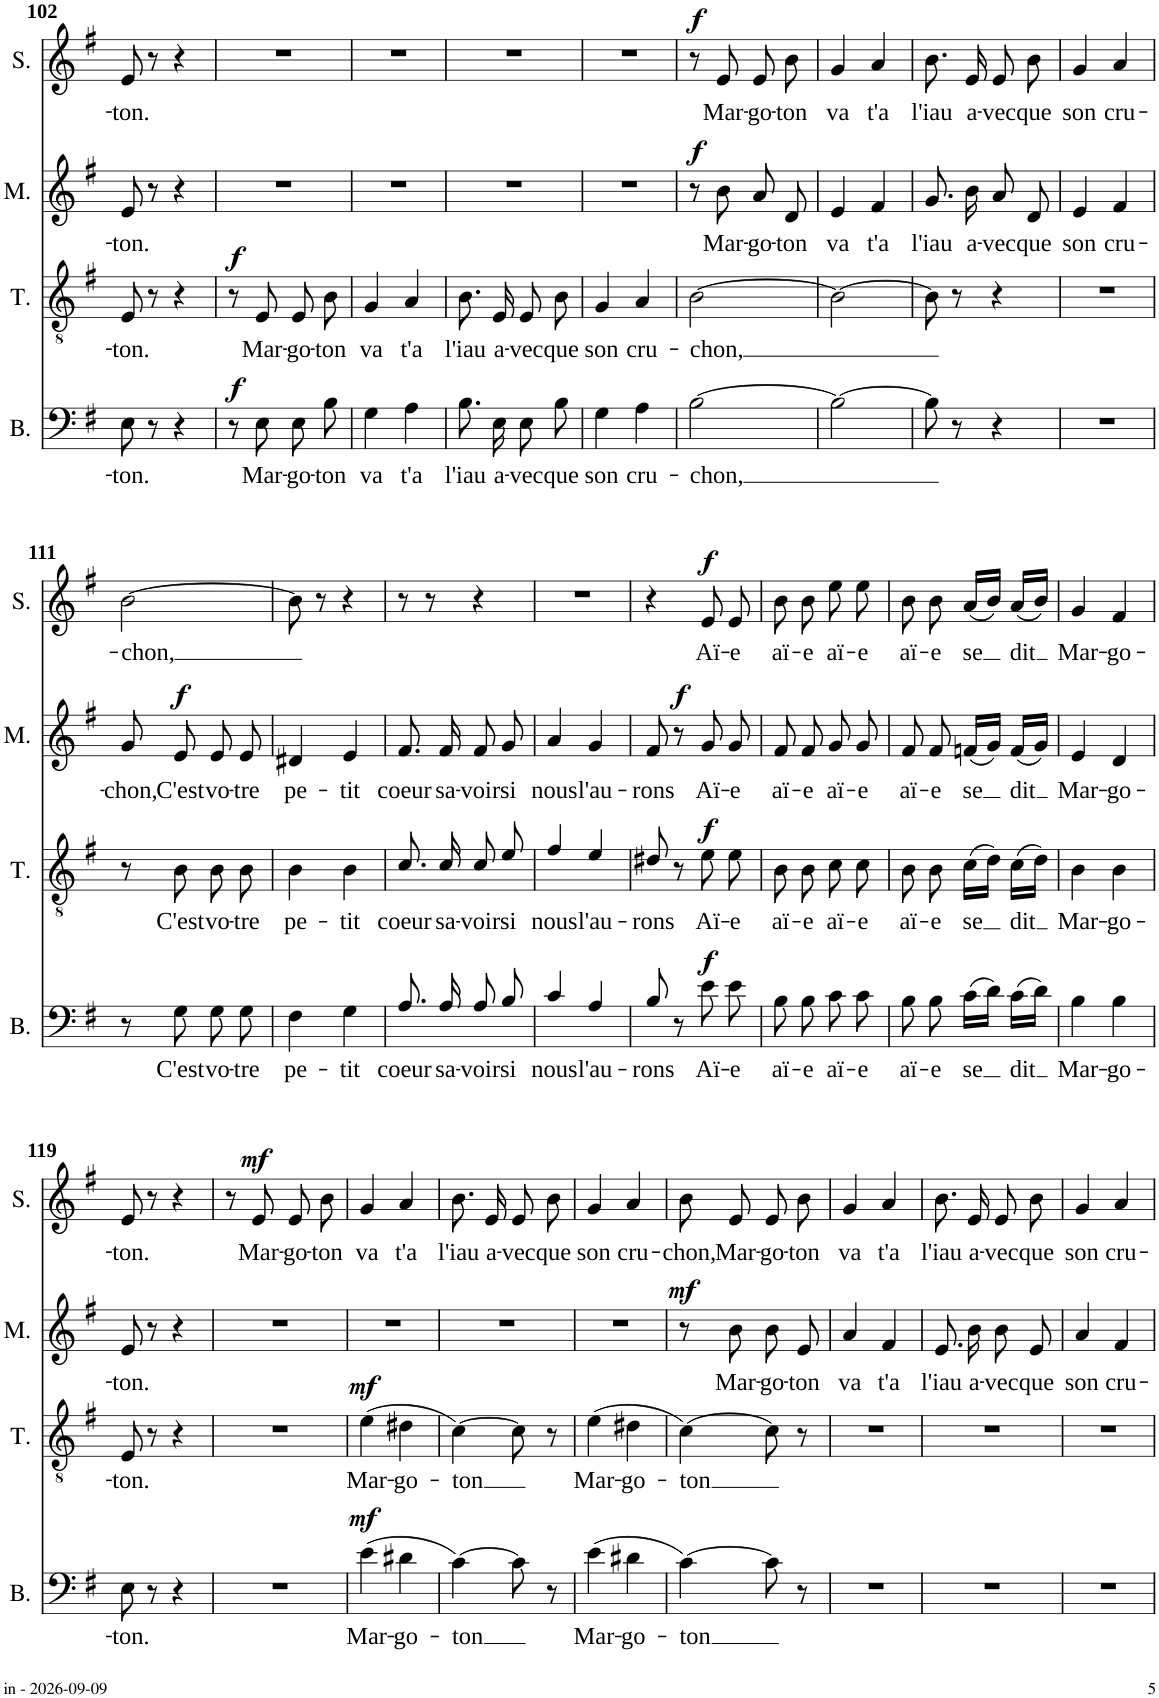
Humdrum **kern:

**kern	**text	**dynam	**kern	**text	**dynam	**kern	**text	**dynam	**kern	**text	**dynam
*part4	*part4	*part4	*part3	*part3	*part3	*part2	*part2	*part2	*part1	*part1	*part1
*staff4	*staff4	*staff4	*staff3	*staff3	*staff3	*staff2	*staff2	*staff2	*staff1	*staff1	*staff1
*I"Basse	*	*	*I"Ténor	*	*	*I"Mezzos	*	*	*I"Sopranos	*	*
*I'B.	*	*	*I'T.	*	*	*I'M.	*	*	*I'S.	*	*
!!LO:PB:g=z
*clefF4	*	*	*clefGv2	*	*	*clefG2	*	*	*clefG2	*	*
*k[f#]	*	*	*k[f#]	*	*	*k[f#]	*	*	*k[f#]	*	*
*M2/4	*	*	*M2/4	*	*	*M2/4	*	*	*M2/4	*	*
=102	=102	=102	=102	=102	=102	=102	=102	=102	=102	=102	=102
!	!LO:LY:b	!	!	!LO:LY:b	!	!	!LO:LY:b	!	!	!LO:LY:b	!
8E\	-ton.	.	8E/	-ton.	.	8e/	-ton.	.	8e/	-ton.	.
8r	.	.	8r	.	.	8r	.	.	8r	.	.
4r	.	.	4r	.	.	4r	.	.	4r	.	.
=103	=103	=103	=103	=103	=103	=103	=103	=103	=103	=103	=103
!	!	!LO:DY:a	!	!	!LO:DY:a	!	!	!	!	!	!
8r	.	f	8r	.	f	2r	.	.	2r	.	.
!	!LO:LY:b	!	!	!LO:LY:b	!	!	!	!	!	!	!
8E\	Mar-	.	8E/	Mar-	.	.	.	.	.	.	.
!	!LO:LY:b	!	!	!LO:LY:b	!	!	!	!	!	!	!
8E\	-go-	.	8E/	-go-	.	.	.	.	.	.	.
!	!LO:LY:b	!	!	!LO:LY:b	!	!	!	!	!	!	!
8B\	-ton	.	8B\	-ton	.	.	.	.	.	.	.
=104	=104	=104	=104	=104	=104	=104	=104	=104	=104	=104	=104
!	!LO:LY:b	!	!	!LO:LY:b	!	!	!	!	!	!	!
4G\	va	.	4G/	va	.	2r	.	.	2r	.	.
!	!LO:LY:b	!	!	!LO:LY:b	!	!	!	!	!	!	!
4A\	t'a	.	4A/	t'a	.	.	.	.	.	.	.
=105	=105	=105	=105	=105	=105	=105	=105	=105	=105	=105	=105
!	!LO:LY:b	!	!	!LO:LY:b	!	!	!	!	!	!	!
8.B\	l'iau	.	8.B\	l'iau	.	2r	.	.	2r	.	.
!	!LO:LY:b	!	!	!LO:LY:b	!	!	!	!	!	!	!
16E\	a-	.	16E/	a-	.	.	.	.	.	.	.
!	!LO:LY:b	!	!	!LO:LY:b	!	!	!	!	!	!	!
8E\	-vec	.	8E/	-vec	.	.	.	.	.	.	.
!	!LO:LY:b	!	!	!LO:LY:b	!	!	!	!	!	!	!
8B\	que	.	8B\	que	.	.	.	.	.	.	.
=106	=106	=106	=106	=106	=106	=106	=106	=106	=106	=106	=106
!	!LO:LY:b	!	!	!LO:LY:b	!	!	!	!	!	!	!
4G\	son	.	4G/	son	.	2r	.	.	2r	.	.
!	!LO:LY:b	!	!	!LO:LY:b	!	!	!	!	!	!	!
4A\	cru-	.	4A/	cru-	.	.	.	.	.	.	.
=107	=107	=107	=107	=107	=107	=107	=107	=107	=107	=107	=107
!	!LO:LY:b	!	!	!LO:LY:b	!	!	!	!LO:DY:a	!	!	!LO:DY:a
[2B\	-chon,	.	[2B\	-chon,	.	8r	.	f	8r	.	f
!	!	!	!	!	!	!	!LO:LY:b	!	!	!LO:LY:b	!
.	.	.	.	.	.	8b\	Mar-	.	8e/	Mar-	.
!	!	!	!	!	!	!	!LO:LY:b	!	!	!LO:LY:b	!
.	.	.	.	.	.	8a/	-go-	.	8e/	-go-	.
!	!	!	!	!	!	!	!LO:LY:b	!	!	!LO:LY:b	!
.	.	.	.	.	.	8d/	-ton	.	8b\	-ton	.
=108	=108	=108	=108	=108	=108	=108	=108	=108	=108	=108	=108
!	!	!	!	!	!	!	!LO:LY:b	!	!	!LO:LY:b	!
2B\_	.	.	2B\_	.	.	4e/	va	.	4g/	va	.
!	!	!	!	!	!	!	!LO:LY:b	!	!	!LO:LY:b	!
.	.	.	.	.	.	4f#/	t'a	.	4a/	t'a	.
=109	=109	=109	=109	=109	=109	=109	=109	=109	=109	=109	=109
!	!	!	!	!	!	!	!LO:LY:b	!	!	!LO:LY:b	!
8B\]	.	.	8B\]	.	.	8.g/	l'iau	.	8.b\	l'iau	.
8r	.	.	8r	.	.	.	.	.	.	.	.
!	!	!	!	!	!	!	!LO:LY:b	!	!	!LO:LY:b	!
.	.	.	.	.	.	16b\	a-	.	16e/	a-	.
!	!	!	!	!	!	!	!LO:LY:b	!	!	!LO:LY:b	!
4r	.	.	4r	.	.	8a/	-vec	.	8e/	-vec	.
!	!	!	!	!	!	!	!LO:LY:b	!	!	!LO:LY:b	!
.	.	.	.	.	.	8d/	que	.	8b\	que	.
=110	=110	=110	=110	=110	=110	=110	=110	=110	=110	=110	=110
!	!	!	!	!	!	!	!LO:LY:b	!	!	!LO:LY:b	!
2r	.	.	2r	.	.	4e/	son	.	4g/	son	.
!	!	!	!	!	!	!	!LO:LY:b	!	!	!LO:LY:b	!
.	.	.	.	.	.	4f#/	cru-	.	4a/	cru-	.
!!LO:LB:g=z
=111	=111	=111	=111	=111	=111	=111	=111	=111	=111	=111	=111
!	!	!	!	!	!	!	!LO:LY:b	!	!	!LO:LY:b	!
8r	.	.	8r	.	.	8g/	-chon,	.	[2b\	-chon,	.
!	!LO:LY:b	!	!	!LO:LY:b	!	!	!LO:LY:b	!LO:DY:a	!	!	!
8G\	C'est	.	8B\	C'est	.	8e/	C'est	f	.	.	.
!	!LO:LY:b	!	!	!LO:LY:b	!	!	!LO:LY:b	!	!	!	!
8G\	vo-	.	8B\	vo-	.	8e/	vo-	.	.	.	.
!	!LO:LY:b	!	!	!LO:LY:b	!	!	!LO:LY:b	!	!	!	!
8G\	-tre	.	8B\	-tre	.	8e/	-tre	.	.	.	.
=112	=112	=112	=112	=112	=112	=112	=112	=112	=112	=112	=112
!	!LO:LY:b	!	!	!LO:LY:b	!	!	!LO:LY:b	!	!	!	!
4F#\	pe-	.	4B\	pe-	.	4d#X/	pe-	.	8b\]	.	.
.	.	.	.	.	.	.	.	.	8r	.	.
!	!LO:LY:b	!	!	!LO:LY:b	!	!	!LO:LY:b	!	!	!	!
4G\	-tit	.	4B\	-tit	.	4e/	-tit	.	4r	.	.
=113	=113	=113	=113	=113	=113	=113	=113	=113	=113	=113	=113
!	!LO:LY:b	!	!	!LO:LY:b	!	!	!LO:LY:b	!	!	!	!
8.A/	coeur	.	8.c/	coeur	.	8.f#/	coeur	.	8r	.	.
.	.	.	.	.	.	.	.	.	8r	.	.
!	!LO:LY:b	!	!	!LO:LY:b	!	!	!LO:LY:b	!	!	!	!
16A/	sa-	.	16c/	sa-	.	16f#/	sa-	.	.	.	.
!	!LO:LY:b	!	!	!LO:LY:b	!	!	!LO:LY:b	!	!	!	!
8A/	-voir	.	8c/	-voir	.	8f#/	-voir	.	4r	.	.
!	!LO:LY:b	!	!	!LO:LY:b	!	!	!LO:LY:b	!	!	!	!
8B/	si	.	8e/	si	.	8g/	si	.	.	.	.
=114	=114	=114	=114	=114	=114	=114	=114	=114	=114	=114	=114
!	!LO:LY:b	!	!	!LO:LY:b	!	!	!LO:LY:b	!	!	!	!
4c/	nous	.	4f#/	nous	.	4a/	nous	.	2r	.	.
!	!LO:LY:b	!	!	!LO:LY:b	!	!	!LO:LY:b	!	!	!	!
4A/	l'au-	.	4e/	l'au-	.	4g/	l'au-	.	.	.	.
=115	=115	=115	=115	=115	=115	=115	=115	=115	=115	=115	=115
!	!LO:LY:b	!	!	!LO:LY:b	!	!	!LO:LY:b	!	!	!	!
8B/	-rons	.	8d#X/	-rons	.	8f#/	-rons	.	4r	.	.
!	!	!	!	!	!	!	!	!LO:DY:a	!	!	!
8r	.	.	8r	.	.	8r	.	f	.	.	.
!	!LO:LY:b	!LO:DY:a	!	!LO:LY:b	!LO:DY:a	!	!LO:LY:b	!	!	!LO:LY:b	!LO:DY:a
8e\	Aï-	f	8e\	Aï-	f	8g/	Aï-	.	8e/	Aï-	f
!	!LO:LY:b	!	!	!LO:LY:b	!	!	!LO:LY:b	!	!	!LO:LY:b	!
8e\	-e	.	8e\	-e	.	8g/	-e	.	8e/	-e	.
=116	=116	=116	=116	=116	=116	=116	=116	=116	=116	=116	=116
!	!LO:LY:b	!	!	!LO:LY:b	!	!	!LO:LY:b	!	!	!LO:LY:b	!
8B\	aï-	.	8B\	aï-	.	8f#/	aï-	.	8b\	aï-	.
!	!LO:LY:b	!	!	!LO:LY:b	!	!	!LO:LY:b	!	!	!LO:LY:b	!
8B\	-e	.	8B\	-e	.	8f#/	-e	.	8b\	-e	.
!	!LO:LY:b	!	!	!LO:LY:b	!	!	!LO:LY:b	!	!	!LO:LY:b	!
8c\	aï-	.	8c\	aï-	.	8g/	aï-	.	8ee\	aï-	.
!	!LO:LY:b	!	!	!LO:LY:b	!	!	!LO:LY:b	!	!	!LO:LY:b	!
8c\	-e	.	8c\	-e	.	8g/	-e	.	8ee\	-e	.
=117	=117	=117	=117	=117	=117	=117	=117	=117	=117	=117	=117
!	!LO:LY:b	!	!	!LO:LY:b	!	!	!LO:LY:b	!	!	!LO:LY:b	!
8B\	aï-	.	8B\	aï-	.	8f#/	aï-	.	8b\	aï-	.
!	!LO:LY:b	!	!	!LO:LY:b	!	!	!LO:LY:b	!	!	!LO:LY:b	!
8B\	-e	.	8B\	-e	.	8f#/	-e	.	8b\	-e	.
!	!LO:LY:b	!	!	!LO:LY:b	!	!	!LO:LY:b	!	!	!LO:LY:b	!
(16c\LL	se	.	(16c\LL	se	.	(16fn/LL	se	.	(16a/LL	se	.
16d\JJ)	.	.	16d\JJ)	.	.	16g/JJ)	.	.	16b/JJ)	.	.
!	!LO:LY:b	!	!	!LO:LY:b	!	!	!LO:LY:b	!	!	!LO:LY:b	!
(16c\LL	dit	.	(16c\LL	dit	.	(16f/LL	dit	.	(16a/LL	dit	.
16d\JJ)	.	.	16d\JJ)	.	.	16g/JJ)	.	.	16b/JJ)	.	.
=118	=118	=118	=118	=118	=118	=118	=118	=118	=118	=118	=118
!	!LO:LY:b	!	!	!LO:LY:b	!	!	!LO:LY:b	!	!	!LO:LY:b	!
4B\	Mar-	.	4B\	Mar-	.	4e/	Mar-	.	4g/	Mar-	.
!	!LO:LY:b	!	!	!LO:LY:b	!	!	!LO:LY:b	!	!	!LO:LY:b	!
4B\	-go-	.	4B\	-go-	.	4d/	-go-	.	4f#/	-go-	.
!!LO:LB:g=z
=119	=119	=119	=119	=119	=119	=119	=119	=119	=119	=119	=119
!	!LO:LY:b	!	!	!LO:LY:b	!	!	!LO:LY:b	!	!	!LO:LY:b	!
8E\	-ton.	.	8E/	-ton.	.	8e/	-ton.	.	8e/	-ton.	.
8r	.	.	8r	.	.	8r	.	.	8r	.	.
4r	.	.	4r	.	.	4r	.	.	4r	.	.
=120	=120	=120	=120	=120	=120	=120	=120	=120	=120	=120	=120
2r	.	.	2r	.	.	2r	.	.	8r	.	.
!	!	!	!	!	!	!	!	!	!	!LO:LY:b	!LO:DY:a
.	.	.	.	.	.	.	.	.	8e/	Mar-	mf
!	!	!	!	!	!	!	!	!	!	!LO:LY:b	!
.	.	.	.	.	.	.	.	.	8e/	-go-	.
!	!	!	!	!	!	!	!	!	!	!LO:LY:b	!
.	.	.	.	.	.	.	.	.	8b\	-ton	.
=121	=121	=121	=121	=121	=121	=121	=121	=121	=121	=121	=121
!	!LO:LY:b	!LO:DY:a	!	!LO:LY:b	!LO:DY:a	!	!	!	!	!LO:LY:b	!
(4e\	Mar-	mf	(4e\	Mar-	mf	2r	.	.	4g/	va	.
!	!LO:LY:b	!	!	!LO:LY:b	!	!	!	!	!	!LO:LY:b	!
4d#X\	-go-	.	4d#X\	-go-	.	.	.	.	4a/	t'a	.
=122	=122	=122	=122	=122	=122	=122	=122	=122	=122	=122	=122
!	!LO:LY:b	!	!	!LO:LY:b	!	!	!	!	!	!LO:LY:b	!
[4c\)	-ton	.	[4c\)	-ton	.	2r	.	.	8.b\	l'iau	.
!	!	!	!	!	!	!	!	!	!	!LO:LY:b	!
.	.	.	.	.	.	.	.	.	16e/	a-	.
!	!	!	!	!	!	!	!	!	!	!LO:LY:b	!
8c\]	.	.	8c\]	.	.	.	.	.	8e/	-vec	.
!	!	!	!	!	!	!	!	!	!	!LO:LY:b	!
8r	.	.	8r	.	.	.	.	.	8b\	que	.
=123	=123	=123	=123	=123	=123	=123	=123	=123	=123	=123	=123
!	!LO:LY:b	!	!	!LO:LY:b	!	!	!	!	!	!LO:LY:b	!
(4e\	Mar-	.	(4e\	Mar-	.	2r	.	.	4g/	son	.
!	!LO:LY:b	!	!	!LO:LY:b	!	!	!	!	!	!LO:LY:b	!
4d#X\	-go-	.	4d#X\	-go-	.	.	.	.	4a/	cru-	.
=124	=124	=124	=124	=124	=124	=124	=124	=124	=124	=124	=124
!	!LO:LY:b	!	!	!LO:LY:b	!	!	!	!LO:DY:a	!	!LO:LY:b	!
[4c\)	-ton	.	[4c\)	-ton	.	8r	.	mf	8b\	-chon,	.
!	!	!	!	!	!	!	!LO:LY:b	!	!	!LO:LY:b	!
.	.	.	.	.	.	8b\	Mar-	.	8e/	Mar-	.
!	!	!	!	!	!	!	!LO:LY:b	!	!	!LO:LY:b	!
8c\]	.	.	8c\]	.	.	8b\	-go-	.	8e/	-go-	.
!	!	!	!	!	!	!	!LO:LY:b	!	!	!LO:LY:b	!
8r	.	.	8r	.	.	8e/	-ton	.	8b\	-ton	.
=125	=125	=125	=125	=125	=125	=125	=125	=125	=125	=125	=125
!	!	!	!	!	!	!	!LO:LY:b	!	!	!LO:LY:b	!
2r	.	.	2r	.	.	4a/	va	.	4g/	va	.
!	!	!	!	!	!	!	!LO:LY:b	!	!	!LO:LY:b	!
.	.	.	.	.	.	4f#/	t'a	.	4a/	t'a	.
=126	=126	=126	=126	=126	=126	=126	=126	=126	=126	=126	=126
!	!	!	!	!	!	!	!LO:LY:b	!	!	!LO:LY:b	!
2r	.	.	2r	.	.	8.e/	l'iau	.	8.b\	l'iau	.
!	!	!	!	!	!	!	!LO:LY:b	!	!	!LO:LY:b	!
.	.	.	.	.	.	16b\	a-	.	16e/	a-	.
!	!	!	!	!	!	!	!LO:LY:b	!	!	!LO:LY:b	!
.	.	.	.	.	.	8b\	-vec	.	8e/	-vec	.
!	!	!	!	!	!	!	!LO:LY:b	!	!	!LO:LY:b	!
.	.	.	.	.	.	8e/	que	.	8b\	que	.
=127	=127	=127	=127	=127	=127	=127	=127	=127	=127	=127	=127
!	!	!	!	!	!	!	!LO:LY:b	!	!	!LO:LY:b	!
2r	.	.	2r	.	.	4a/	son	.	4g/	son	.
!	!	!	!	!	!	!	!LO:LY:b	!	!	!LO:LY:b	!
.	.	.	.	.	.	4f#/	cru-	.	4a/	cru-	.
=	=	=	=	=	=	=	=	=	=	=	=
*-	*-	*-	*-	*-	*-	*-	*-	*-	*-	*-	*-
